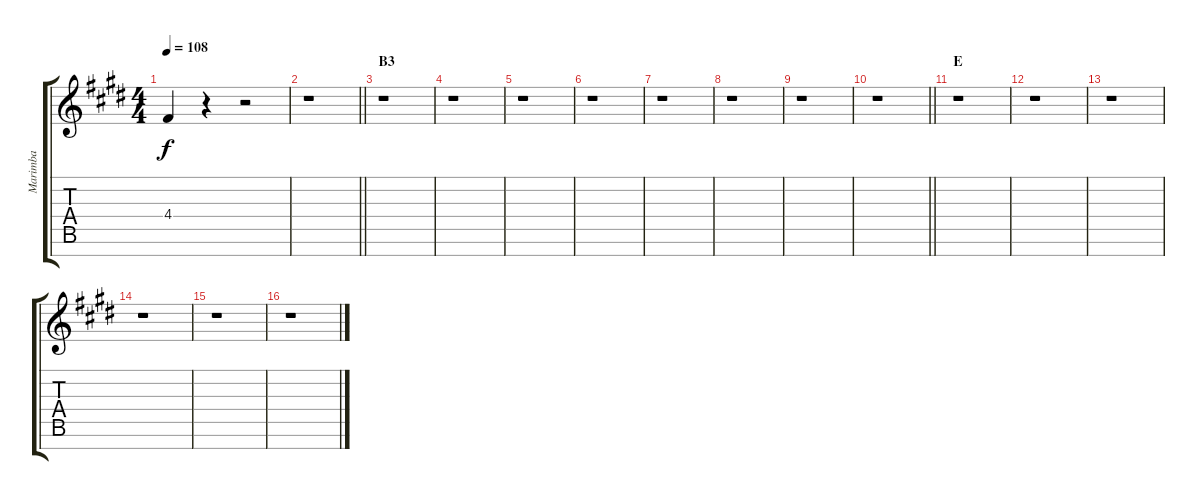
\track ("Marimba" "Marimba") {instrument marimba}
\staff {score tabs}
\tuning (E5 B4 G4 D4 A3 E3 B2) {hide}
\ts (4 4)
\tempo 108
\clef g2
\ks e
4.4.4{dy f} r.4 r.2 |
\barLineRight lightlight
r.1 |
\section ("" "B3")
r.1 |
r.1 |
r.1 |
r.1 |
r.1 |
r.1 |
r.1 |
\barLineRight lightlight
r.1 |
\section ("" "E")
r.1 |
r.1 |
r.1 |
r.1 |
r.1 |
r.1
